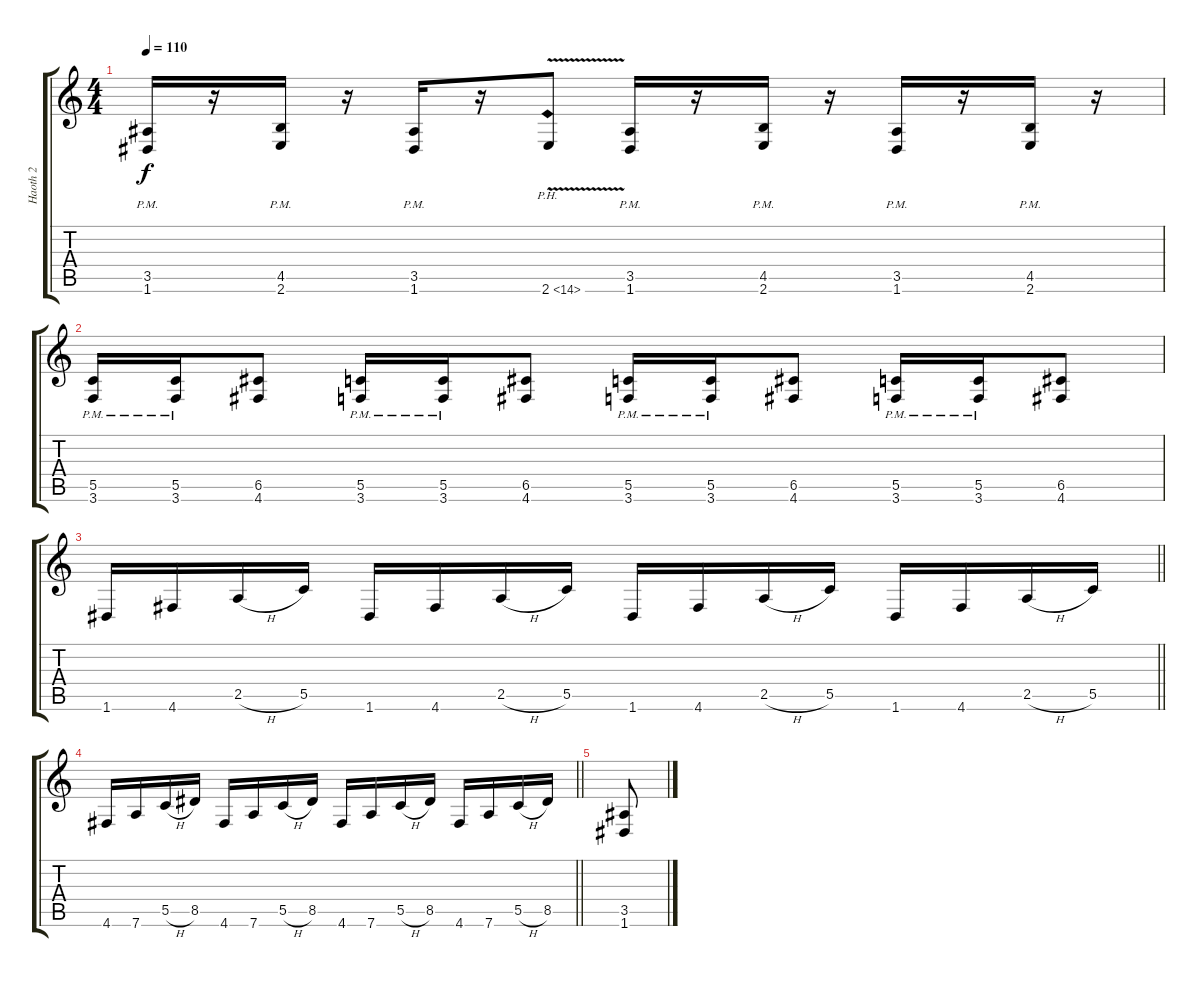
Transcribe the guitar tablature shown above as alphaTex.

\track ("Haoth 2" "Haoth 2") {instrument distortionguitar}
\staff {score tabs}
\tuning (D4 A3 F3 C3 G2 D2) {hide}
\ts (4 4)
\tempo 110
\clef g2
\ks c
(3.5{pm} 1.6{pm}).16{dy f} r.16 (4.5{pm} 2.6{pm}).16 r.16 (3.5{pm} 1.6{pm}).16 r.16 2.6{ph 12 v}.8 (3.5{pm} 1.6{pm}).16 r.16 (4.5{pm} 2.6{pm}).16 r.16 (3.5{pm} 1.6{pm}).16 r.16 (4.5{pm} 2.6{pm}).16 r.16 |
(5.5{pm} 3.6{pm}).16 (5.5{pm} 3.6{pm}).16 (6.5 4.6).8 (5.5{pm} 3.6{pm}).16 (5.5{pm} 3.6{pm}).16 (6.5 4.6).8 (5.5{pm} 3.6{pm}).16 (5.5{pm} 3.6{pm}).16 (6.5 4.6).8 (5.5{pm} 3.6{pm}).16 (5.5{pm} 3.6{pm}).16 (6.5 4.6).8 |
\barLineRight lightlight
1.6.16 4.6.16 2.5{h}.16 5.5.16 1.6.16 4.6.16 2.5{h}.16 5.5.16 1.6.16 4.6.16 2.5{h}.16 5.5.16 1.6.16 4.6.16 2.5{h}.16 5.5.16 |
\barLineRight lightlight
4.6.16 7.6.16 5.5{h}.16 8.5.16 4.6.16 7.6.16 5.5{h}.16 8.5.16 4.6.16 7.6.16 5.5{h}.16 8.5.16 4.6.16 7.6.16 5.5{h}.16 8.5.16 |
(3.5 1.6).8
